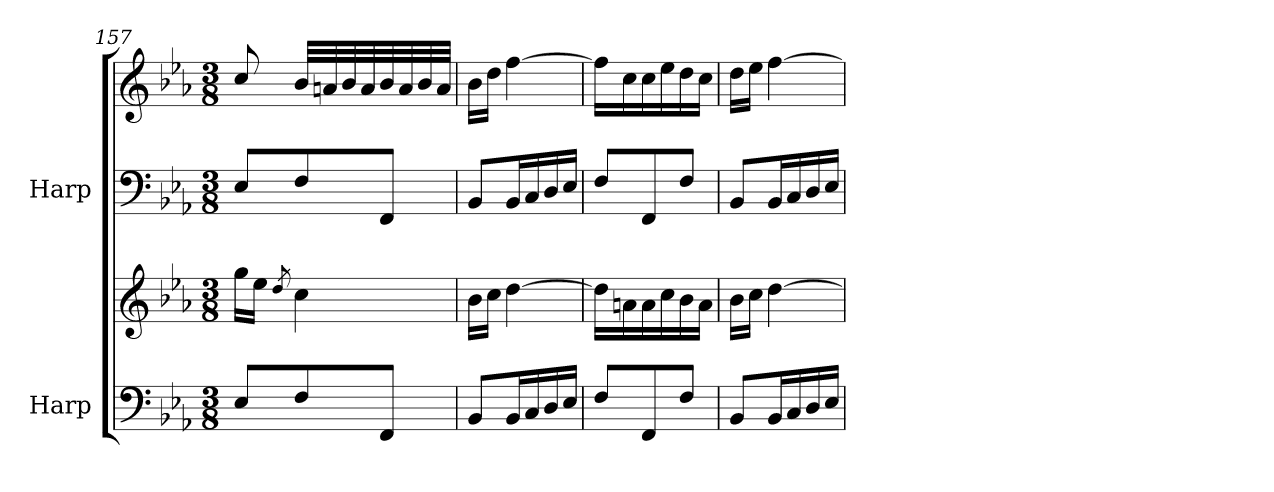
**kern	**kern	**kern	**kern
*part2	*part2	*part1	*part1
*staff4	*staff3	*staff2	*staff1
*I"Harp	*	*I"Harp	*
*I'Hp	*	*I'Hp	*
*clefF4	*clefG2	*clefF4	*clefG2
*k[b-e-a-]	*k[b-e-a-]	*k[b-e-a-]	*k[b-e-a-]
*M3/8	*M3/8	*M3/8	*M3/8
=157	=157	=157	=157
8E-/L	16gg\LL	8E-/L	8cc/
.	16ee-\JJ	.	.
.	8qdd/	.	.
8F/	4cc\	8F/	32b-/LLL
.	.	.	32an/
.	.	.	32b-/
.	.	.	32a/
8FF/J	.	8FF/J	32b-/
.	.	.	32a/
.	.	.	32b-/
.	.	.	32a/JJJ
=158	=158	=158	=158
8BB-/L	16b-\LL	8BB-/L	16b-\LL
.	16cc\JJ	.	16dd\JJ
16BB-/L	[4dd\	16BB-/L	[4ff\
16C/	.	16C/	.
16D/	.	16D/	.
16E-/JJ	.	16E-/JJ	.
=159	=159	=159	=159
8F/L	16dd\LL]	8F/L	16ff\LL]
.	16an\	.	16cc\
8FF/	16a\	8FF/	16cc\
.	16cc\	.	16ee-\
8F/J	16b-\	8F/J	16dd\
.	16a\JJ	.	16cc\JJ
=160	=160	=160	=160
8BB-/L	16b-\LL	8BB-/L	16dd\LL
.	16cc\JJ	.	16ee-\JJ
16BB-/L	[4dd\	16BB-/L	[4ff\
16C/	.	16C/	.
16D/	.	16D/	.
16E-/JJ	.	16E-/JJ	.
=	=	=	=
*-	*-	*-	*-
